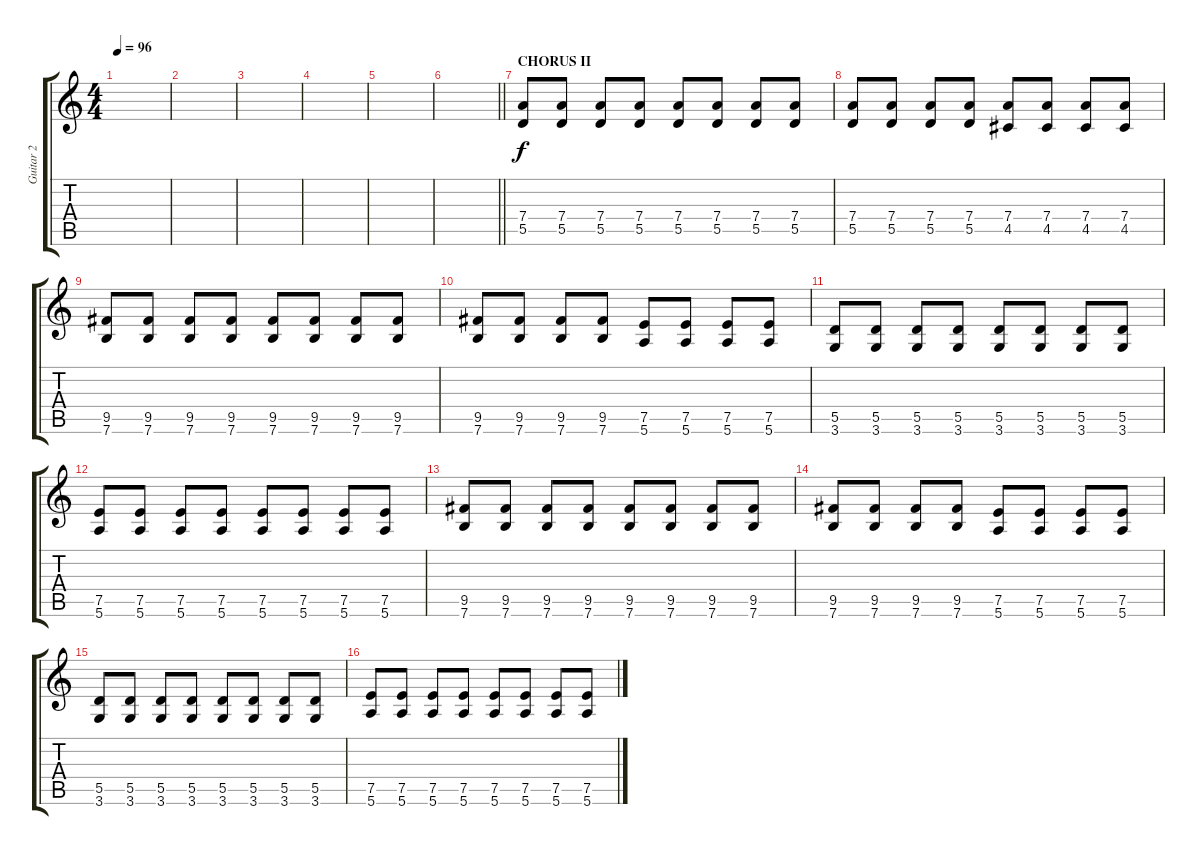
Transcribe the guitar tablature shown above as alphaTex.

\track ("Guitar 2" "Guitar 2") {instrument overdrivenguitar}
\staff {score tabs}
\tuning (E4 B3 G3 D3 A2 E2) {hide}
\ts (4 4)
\tempo 96
\clef g2
\ks c
|
|
|
|
|
\barLineRight lightlight
|
\section ("" "CHORUS II")
(7.4 5.5).8 (7.4 5.5).8 (7.4 5.5).8 (7.4 5.5).8 (7.4 5.5).8 (7.4 5.5).8 (7.4 5.5).8 (7.4 5.5).8 |
(7.4 5.5).8 (7.4 5.5).8 (7.4 5.5).8 (7.4 5.5).8 (7.4 4.5).8 (7.4 4.5).8 (7.4 4.5).8 (7.4 4.5).8 |
(9.5 7.6).8 (9.5 7.6).8 (9.5 7.6).8 (9.5 7.6).8 (9.5 7.6).8 (9.5 7.6).8 (9.5 7.6).8 (9.5 7.6).8 |
(9.5 7.6).8 (9.5 7.6).8 (9.5 7.6).8 (9.5 7.6).8 (7.5 5.6).8 (7.5 5.6).8 (7.5 5.6).8 (7.5 5.6).8 |
(5.5 3.6).8 (5.5 3.6).8 (5.5 3.6).8 (5.5 3.6).8 (5.5 3.6).8 (5.5 3.6).8 (5.5 3.6).8 (5.5 3.6).8 |
(7.5 5.6).8 (7.5 5.6).8 (7.5 5.6).8 (7.5 5.6).8 (7.5 5.6).8 (7.5 5.6).8 (7.5 5.6).8 (7.5 5.6).8 |
(9.5 7.6).8 (9.5 7.6).8 (9.5 7.6).8 (9.5 7.6).8 (9.5 7.6).8 (9.5 7.6).8 (9.5 7.6).8 (9.5 7.6).8 |
(9.5 7.6).8 (9.5 7.6).8 (9.5 7.6).8 (9.5 7.6).8 (7.5 5.6).8 (7.5 5.6).8 (7.5 5.6).8 (7.5 5.6).8 |
(5.5 3.6).8 (5.5 3.6).8 (5.5 3.6).8 (5.5 3.6).8 (5.5 3.6).8 (5.5 3.6).8 (5.5 3.6).8 (5.5 3.6).8 |
(7.5 5.6).8 (7.5 5.6).8 (7.5 5.6).8 (7.5 5.6).8 (7.5 5.6).8 (7.5 5.6).8 (7.5 5.6).8 (7.5 5.6).8
